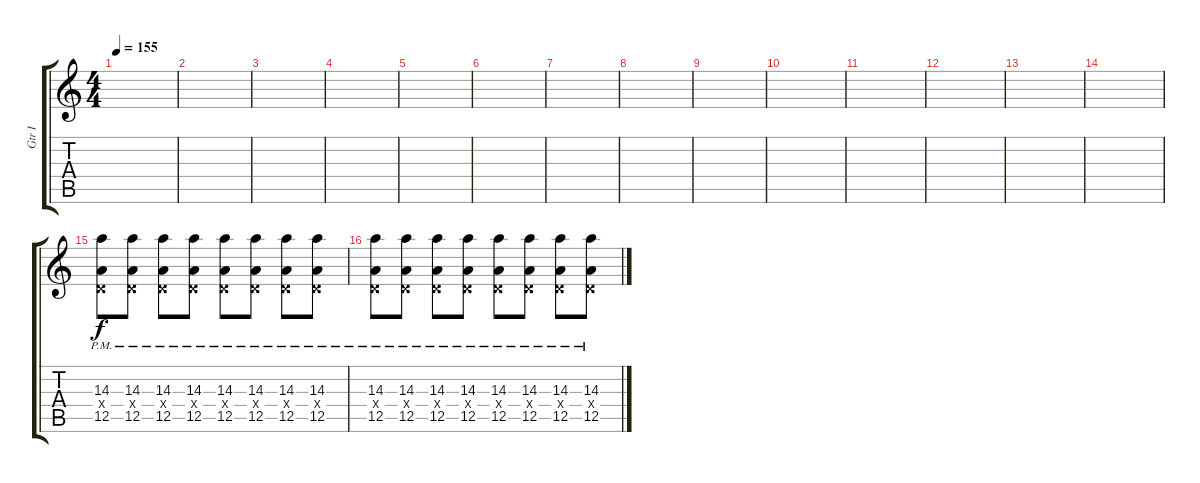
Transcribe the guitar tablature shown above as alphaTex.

\track ("Gtr I" "Gtr I") {instrument overdrivenguitar}
\staff {score tabs}
\tuning (E4 B3 G3 D3 A2 E2) {hide}
\ts (4 4)
\tempo 155
\clef g2
\ks c
|
|
|
|
|
|
|
|
|
|
|
|
|
|
(14.3{pm} 0.4{x} 12.5{pm}).8 (14.3{pm} 0.4{x} 12.5{pm}).8 (14.3{pm} 0.4{x} 12.5{pm}).8 (14.3{pm} 0.4{x} 12.5{pm}).8 (14.3{pm} 0.4{x} 12.5{pm}).8 (14.3{pm} 0.4{x} 12.5{pm}).8 (14.3{pm} 0.4{x} 12.5{pm}).8 (14.3{pm} 0.4{x} 12.5{pm}).8 |
(14.3{pm} 0.4{x} 12.5{pm}).8 (14.3{pm} 0.4{x} 12.5{pm}).8 (14.3{pm} 0.4{x} 12.5{pm}).8 (14.3{pm} 0.4{x} 12.5{pm}).8 (14.3{pm} 0.4{x} 12.5{pm}).8 (14.3{pm} 0.4{x} 12.5{pm}).8 (14.3{pm} 0.4{x} 12.5{pm}).8 (14.3{pm} 0.4{x} 12.5{pm}).8
